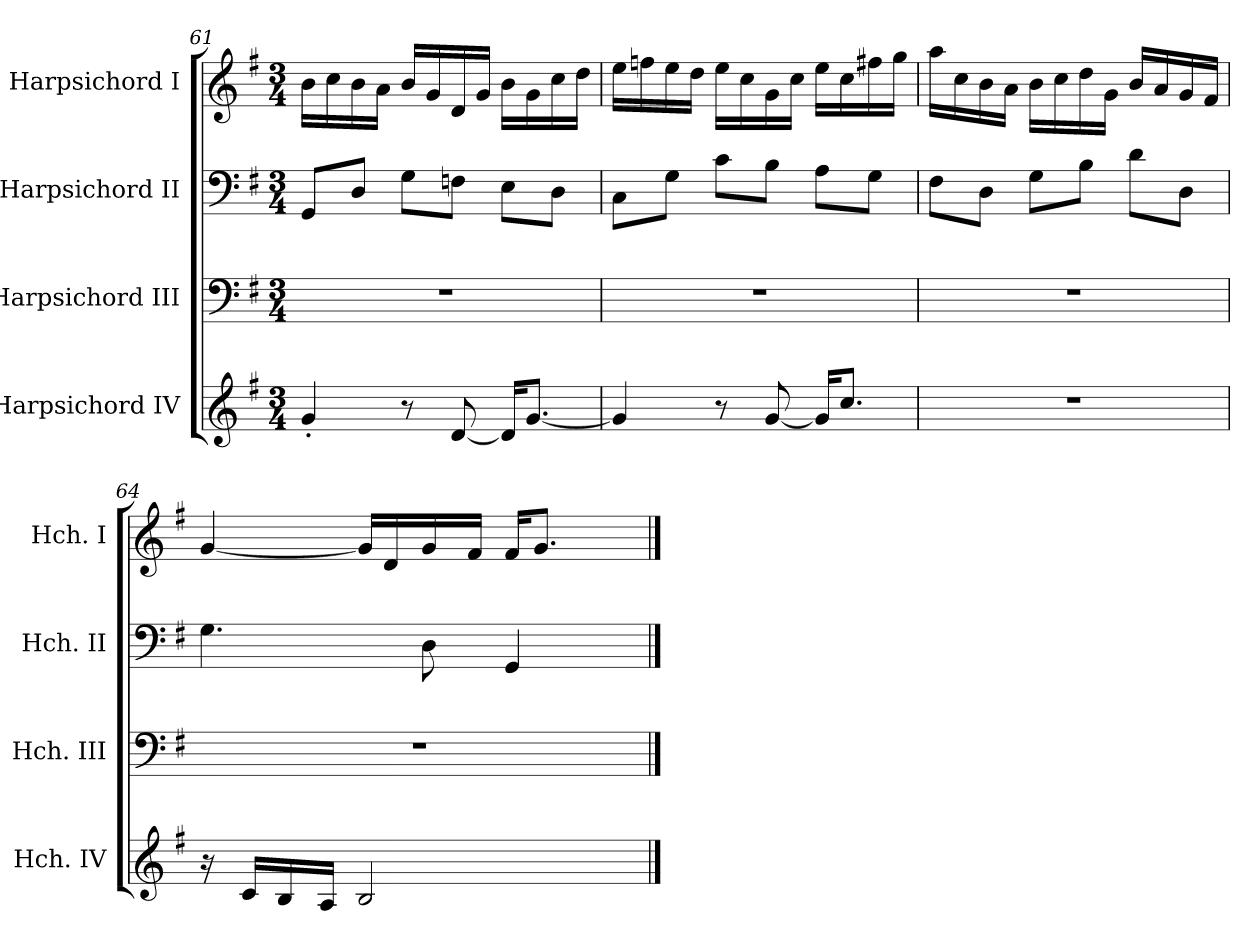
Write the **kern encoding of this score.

**kern	**kern	**kern	**kern
*part4	*part3	*part2	*part1
*staff4	*staff3	*staff2	*staff1
*I"Harpsichord IV	*I"Harpsichord III	*I"Harpsichord II	*I"Harpsichord I
*I'Hch. IV	*I'Hch. III	*I'Hch. II	*I'Hch. I
!!LO:LB:g=z
*clefG2	*clefF4	*clefF4	*clefG2
*k[f#]	*k[f#]	*k[f#]	*k[f#]
*M3/4	*M3/4	*M3/4	*M3/4
=61	=61	=61	=61
4g'/	2.r	8GG/L	16b\LL
.	.	.	16cc\
.	.	8D/J	16b\
.	.	.	16a\JJ
8r	.	8G\L	16b/LL
.	.	.	16g/
[8d/	.	8Fn\J	16d/
.	.	.	16g/JJ
16d/KL]	.	8E\L	16b\LL
[8.g/J	.	.	16g\
.	.	8D\J	16cc\
.	.	.	16dd\JJ
=62	=62	=62	=62
4g/]	2.r	8C\L	16ee\LL
.	.	.	16ffn\
.	.	8G\J	16ee\
.	.	.	16dd\JJ
8r	.	8c\L	16ee\LL
.	.	.	16cc\
[8g/	.	8B\J	16g\
.	.	.	16cc\JJ
16g/KL]	.	8A\L	16ee\LL
8.cc/J	.	.	16cc\
.	.	8G\J	16ff#X\
.	.	.	16gg\JJ
=63	=63	=63	=63
2.r	2.r	8F#\L	16aa\LL
.	.	.	16cc\
.	.	8D\J	16b\
.	.	.	16a\JJ
.	.	8G\L	16b\LL
.	.	.	16cc\
.	.	8B\J	16dd\
.	.	.	16g\JJ
.	.	8d\L	16b/LL
.	.	.	16a/
.	.	8D\J	16g/
.	.	.	16f#/JJ
!!LO:PB:g=z
=64	=64	=64	=64
*	*	*	*MM48
*	*	*	*^
*	*	*	*	*^
*	*	*	*	*	*^
*	*	*	*	*	*	*^
*	*	*	*	*	*	*	*^
*	*	*	*	*	*	*	*	*^
*	*	*	*	*	*	*	*	*	*^
*	*	*	*	*	*	*	*	*	*	*^
*	*	*	*	*	*	*	*	*	*	*	*^
16r	2.r	4.G\	[4g/	48ryy	24ryy	12ryy	8ryy	6ryy	4ryy	3ryy	3ryy	3ryy
.	.	.	.	192ryy	.	.	.	.	.	.	.	.
*	*	*	*MM47	*	*	*	*	*	*	*	*	*
.	.	.	.	3%2ryy	.	.	.	.	.	.	.	.
.	.	.	.	.	48ryy	.	.	.	.	.	.	.
16c/LL	.	.	.	.	192ryy	.	.	.	.	.	.	.
*	*	*	*MM46	*	*	*	*	*	*	*	*	*
.	.	.	.	.	3%2ryy	.	.	.	.	.	.	.
.	.	.	.	.	.	24ryy	.	.	.	.	.	.
16B/	.	.	.	.	.	96ryy	32ryy	.	.	.	.	.
*	*	*	*MM45	*	*	*	*	*	*	*	*	*
.	.	.	.	.	.	3ryy	.	.	.	.	.	.
*	*	*	*MM44	*	*	*	*	*	*	*	*	*
.	.	.	.	.	.	.	2ryy	.	.	.	.	.
.	.	.	.	.	.	.	.	24ryy	.	.	.	.
16A/JJ	.	.	.	.	.	.	.	.	.	.	.	.
.	.	.	.	.	.	.	.	96.ryy	.	.	.	.
*	*	*	*MM43	*	*	*	*	*	*	*	*	*
.	.	.	.	.	.	.	.	3ryy	.	.	.	.
*	*	*	*MM42	*	*	*	*	*	*	*	*	*
2B/	.	.	16g/LL]	.	.	.	.	.	16..ryy	.	.	.
*	*	*	*MM41	*	*	*	*	*	*	*	*	*
.	.	.	16d/	.	.	.	.	.	.	.	.	.
.	.	.	.	.	.	.	.	.	.	24ryy	12ryy	12...ryy
*	*	*	*MM40	*	*	*	*	*	*	*	*	*
.	.	.	.	.	.	.	.	.	4ryy	.	.	.
.	.	8D\	16g/	.	.	.	.	.	.	48ryy	.	.
.	.	.	.	.	.	.	.	.	.	192ryy	.	.
*	*	*	*MM39	*	*	*	*	*	*	*	*	*
.	.	.	.	.	.	.	.	.	.	3ryy	.	.
.	.	.	.	.	.	.	.	.	.	.	96ryy	.
*	*	*	*MM38	*	*	*	*	*	*	*	*	*
.	.	.	.	.	.	.	.	.	.	.	6ryy	.
.	.	.	16f#/JJ	.	.	.	.	.	.	.	.	.
.	.	.	.	.	.	6ryy	.	.	.	.	.	.
*	*	*	*MM37	*	*	*	*	*	*	*	*	*
.	.	.	.	.	.	.	.	.	.	.	.	6ryy
*	*	*	*MM19	*	*	*	*	*	*	*	*	*
.	.	4GG/	16f#/KL	.	.	.	.	.	.	.	.	.
.	.	.	.	.	.	.	.	6ryy	.	.	.	.
.	.	.	8.g/J	.	.	.	.	.	.	.	.	.
.	.	.	.	.	.	.	.	.	.	.	12...ryy	.
.	.	.	.	.	.	.	.	.	8ryy	.	.	.
.	.	.	.	.	.	12ryy	.	.	.	.	.	.
.	.	.	.	.	.	.	16.ryy	.	.	.	.	12ryy
.	.	.	.	24ryy	.	.	.	.	.	.	.	.
.	.	.	.	.	.	48.ryy	.	.	.	.	.	.
.	.	.	.	.	.	.	.	48ryy	.	.	.	.
.	.	.	.	96.ryy	96.ryy	.	.	.	64ryy	96.ryy	.	.
.	.	.	.	.	.	.	.	.	.	.	.	96ryy
.	.	.	.	.	.	.	.	192ryy	.	.	.	.
*	*	*	*v	*v	*v	*v	*v	*v	*v	*v	*v	*v
*MM96	*MM96	*MM96	*MM96
==	==	==	==
*-	*-	*-	*-
